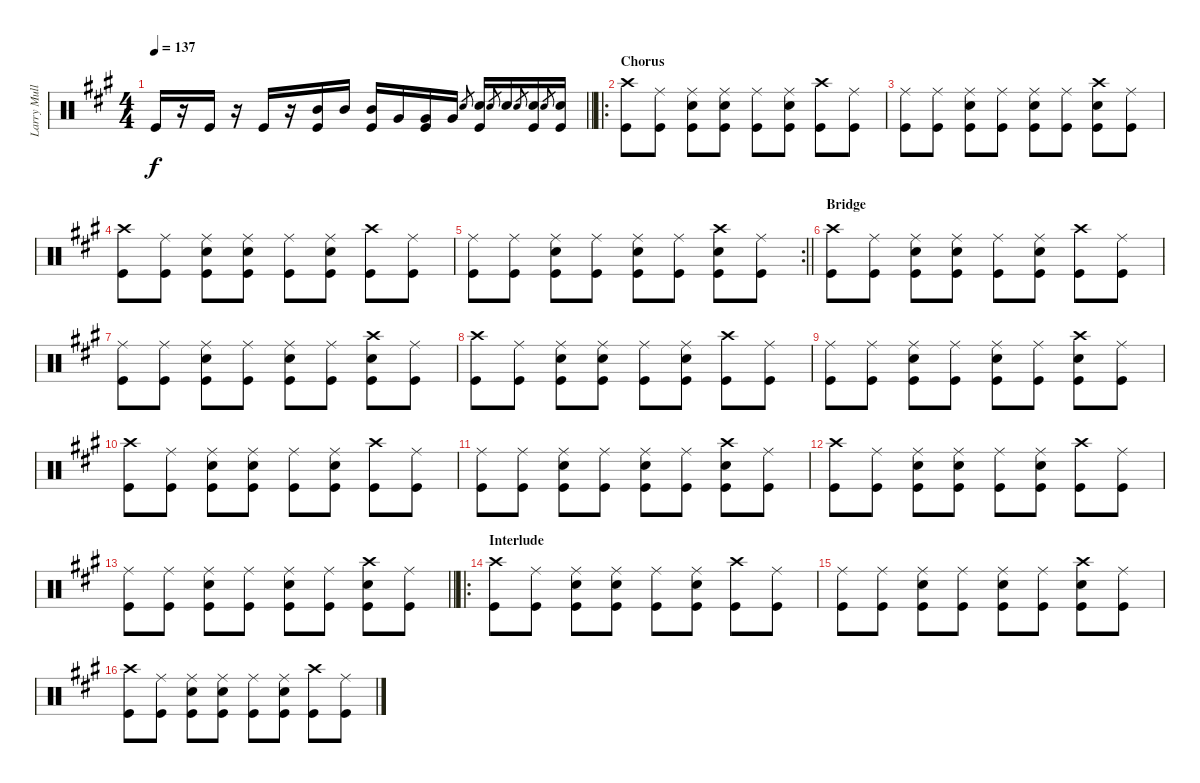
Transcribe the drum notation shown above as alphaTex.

\track ("Larry Mullen Jr." "Larry Mull") {instrument percussion}
\staff {score}
\articulation defaults
\ts (4 4)
\tempo 137
\clef neutral
\barLineRight lightlight
\ks a "Kick (hit)".16{dy f}
r.16 "Kick (hit)".16 r.16 "Kick (hit)".16 r.16 ("Mid Tom (hit)" "Kick (hit)").16 "Mid Tom (hit)".16 ("Mid Tom (hit)" "Kick (hit)").16 "Very Low Tom (hit)".16 ("Very Low Tom (hit)" "Kick (hit)").16 "Very Low Tom (hit)".16 "Snare (hit) 2".8{gr} ("Snare (hit) 2" "Kick (hit)").16 "Snare (hit) 2".8{gr} "Snare (hit) 2".16 "Snare (hit) 2".8{gr} ("Snare (hit) 2" "Kick (hit)").16 "Snare (hit) 2".8{gr} ("Snare (hit) 2" "Kick (hit)").16 |
\ro
\section ("" "Chorus")
("Crash high (hit)" "Kick (hit)").8 ("Ride (middle)" "Kick (hit)").8 ("Ride (middle)" "Snare (hit) 2" "Kick (hit)").8 ("Ride (middle)" "Snare (hit) 2" "Kick (hit)").8 ("Ride (middle)" "Kick (hit)").8 ("Ride (middle)" "Snare (hit) 2" "Kick (hit)").8 ("Crash high (hit)" "Kick (hit)").8 ("Ride (middle)" "Kick (hit)").8 |
("Ride (middle)" "Kick (hit)").8 ("Ride (middle)" "Kick (hit)").8 ("Ride (middle)" "Snare (hit) 2" "Kick (hit)").8 ("Ride (middle)" "Kick (hit)").8 ("Ride (middle)" "Snare (hit) 2" "Kick (hit)").8 ("Ride (middle)" "Kick (hit)").8 ("Crash high (hit)" "Snare (hit) 2" "Kick (hit)").8 ("Ride (middle)" "Kick (hit)").8 |
("Crash high (hit)" "Kick (hit)").8 ("Ride (middle)" "Kick (hit)").8 ("Ride (middle)" "Snare (hit) 2" "Kick (hit)").8 ("Ride (middle)" "Snare (hit) 2" "Kick (hit)").8 ("Ride (middle)" "Kick (hit)").8 ("Ride (middle)" "Snare (hit) 2" "Kick (hit)").8 ("Crash high (hit)" "Kick (hit)").8 ("Ride (middle)" "Kick (hit)").8 |
\rc 2
\barLineRight lightlight
("Ride (middle)" "Kick (hit)").8 ("Ride (middle)" "Kick (hit)").8 ("Ride (middle)" "Snare (hit) 2" "Kick (hit)").8 ("Ride (middle)" "Kick (hit)").8 ("Ride (middle)" "Snare (hit) 2" "Kick (hit)").8 ("Ride (middle)" "Kick (hit)").8 ("Crash high (hit)" "Snare (hit) 2" "Kick (hit)").8 ("Ride (middle)" "Kick (hit)").8 |
\section ("" "Bridge")
("Crash high (hit)" "Kick (hit)").8 ("Ride (middle)" "Kick (hit)").8 ("Ride (middle)" "Snare (hit) 2" "Kick (hit)").8 ("Ride (middle)" "Snare (hit) 2" "Kick (hit)").8 ("Ride (middle)" "Kick (hit)").8 ("Ride (middle)" "Snare (hit) 2" "Kick (hit)").8 ("Crash high (hit)" "Kick (hit)").8 ("Ride (middle)" "Kick (hit)").8 |
("Ride (middle)" "Kick (hit)").8 ("Ride (middle)" "Kick (hit)").8 ("Ride (middle)" "Snare (hit) 2" "Kick (hit)").8 ("Ride (middle)" "Kick (hit)").8 ("Ride (middle)" "Snare (hit) 2" "Kick (hit)").8 ("Ride (middle)" "Kick (hit)").8 ("Crash high (hit)" "Snare (hit) 2" "Kick (hit)").8 ("Ride (middle)" "Kick (hit)").8 |
("Crash high (hit)" "Kick (hit)").8 ("Ride (middle)" "Kick (hit)").8 ("Ride (middle)" "Snare (hit) 2" "Kick (hit)").8 ("Ride (middle)" "Snare (hit) 2" "Kick (hit)").8 ("Ride (middle)" "Kick (hit)").8 ("Ride (middle)" "Snare (hit) 2" "Kick (hit)").8 ("Crash high (hit)" "Kick (hit)").8 ("Ride (middle)" "Kick (hit)").8 |
("Ride (middle)" "Kick (hit)").8 ("Ride (middle)" "Kick (hit)").8 ("Ride (middle)" "Snare (hit) 2" "Kick (hit)").8 ("Ride (middle)" "Kick (hit)").8 ("Ride (middle)" "Snare (hit) 2" "Kick (hit)").8 ("Ride (middle)" "Kick (hit)").8 ("Crash high (hit)" "Snare (hit) 2" "Kick (hit)").8 ("Ride (middle)" "Kick (hit)").8 |
("Crash high (hit)" "Kick (hit)").8 ("Ride (middle)" "Kick (hit)").8 ("Ride (middle)" "Snare (hit) 2" "Kick (hit)").8 ("Ride (middle)" "Snare (hit) 2" "Kick (hit)").8 ("Ride (middle)" "Kick (hit)").8 ("Ride (middle)" "Snare (hit) 2" "Kick (hit)").8 ("Crash high (hit)" "Kick (hit)").8 ("Ride (middle)" "Kick (hit)").8 |
("Ride (middle)" "Kick (hit)").8 ("Ride (middle)" "Kick (hit)").8 ("Ride (middle)" "Snare (hit) 2" "Kick (hit)").8 ("Ride (middle)" "Kick (hit)").8 ("Ride (middle)" "Snare (hit) 2" "Kick (hit)").8 ("Ride (middle)" "Kick (hit)").8 ("Crash high (hit)" "Snare (hit) 2" "Kick (hit)").8 ("Ride (middle)" "Kick (hit)").8 |
("Crash high (hit)" "Kick (hit)").8 ("Ride (middle)" "Kick (hit)").8 ("Ride (middle)" "Snare (hit) 2" "Kick (hit)").8 ("Ride (middle)" "Snare (hit) 2" "Kick (hit)").8 ("Ride (middle)" "Kick (hit)").8 ("Ride (middle)" "Snare (hit) 2" "Kick (hit)").8 ("Crash high (hit)" "Kick (hit)").8 ("Ride (middle)" "Kick (hit)").8 |
\barLineRight lightlight
("Ride (middle)" "Kick (hit)").8 ("Ride (middle)" "Kick (hit)").8 ("Ride (middle)" "Snare (hit) 2" "Kick (hit)").8 ("Ride (middle)" "Kick (hit)").8 ("Ride (middle)" "Snare (hit) 2" "Kick (hit)").8 ("Ride (middle)" "Kick (hit)").8 ("Crash high (hit)" "Snare (hit) 2" "Kick (hit)").8 ("Ride (middle)" "Kick (hit)").8 |
\ro
\section ("" "Interlude")
("Crash high (hit)" "Kick (hit)").8 ("Ride (middle)" "Kick (hit)").8 ("Ride (middle)" "Snare (hit) 2" "Kick (hit)").8 ("Ride (middle)" "Snare (hit) 2" "Kick (hit)").8 ("Ride (middle)" "Kick (hit)").8 ("Ride (middle)" "Snare (hit) 2" "Kick (hit)").8 ("Crash high (hit)" "Kick (hit)").8 ("Ride (middle)" "Kick (hit)").8 |
("Ride (middle)" "Kick (hit)").8 ("Ride (middle)" "Kick (hit)").8 ("Ride (middle)" "Snare (hit) 2" "Kick (hit)").8 ("Ride (middle)" "Kick (hit)").8 ("Ride (middle)" "Snare (hit) 2" "Kick (hit)").8 ("Ride (middle)" "Kick (hit)").8 ("Crash high (hit)" "Snare (hit) 2" "Kick (hit)").8 ("Ride (middle)" "Kick (hit)").8 |
("Crash high (hit)" "Kick (hit)").8 ("Ride (middle)" "Kick (hit)").8 ("Ride (middle)" "Snare (hit) 2" "Kick (hit)").8 ("Ride (middle)" "Snare (hit) 2" "Kick (hit)").8 ("Ride (middle)" "Kick (hit)").8 ("Ride (middle)" "Snare (hit) 2" "Kick (hit)").8 ("Crash high (hit)" "Kick (hit)").8 ("Ride (middle)" "Kick (hit)").8
